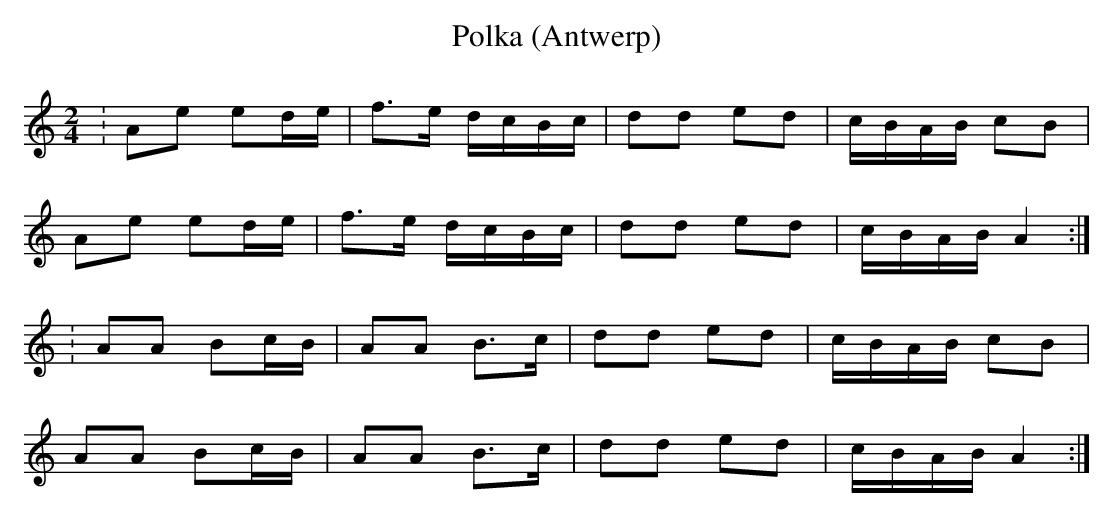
X:1
T:Polka (Antwerp)
L:1/8
M:2/4
K:Am
:Ae ed/e/|f>e d/c/B/c/|dd ed|c/B/A/B/ cB|
Ae ed/e/|f>e d/c/B/c/|dd ed|c/B/A/B/ A2:|
:AA Bc/B/|AA B>c|dd ed|c/B/A/B/ cB|
AA Bc/B/|AA B>c|dd ed|c/B/A/B/ A2:|
